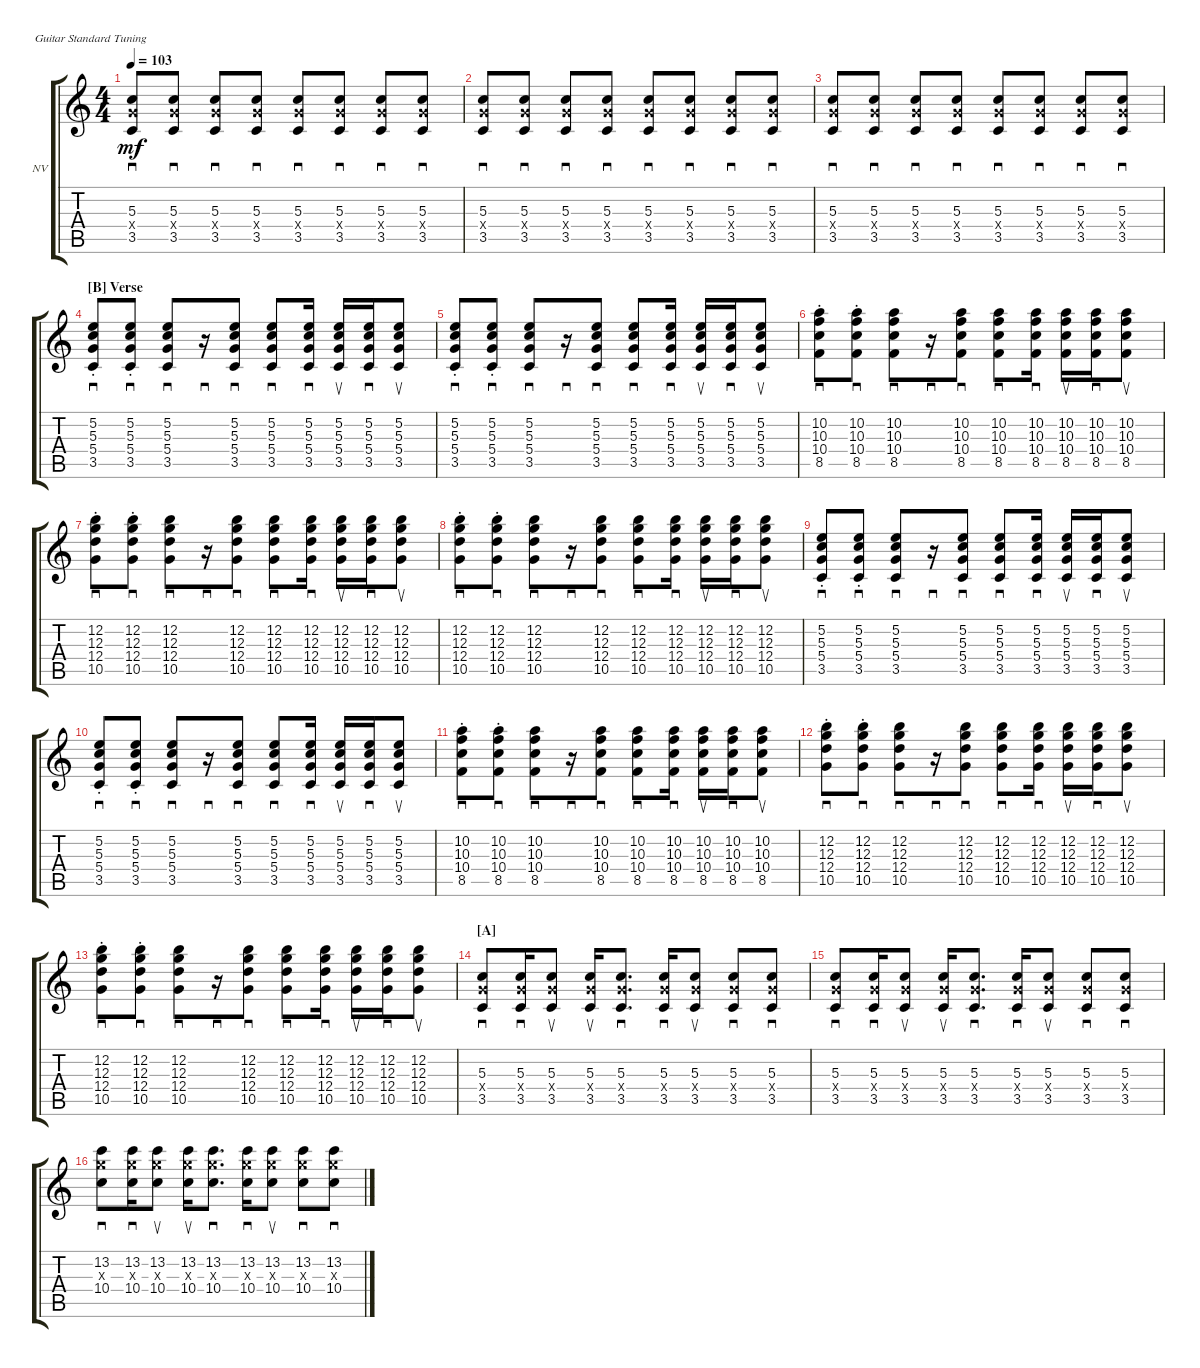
\defaultSystemsLayout 4
\bracketExtendMode groupsimilarinstruments
\firstSystemTrackNameOrientation horizontal
\otherSystemsTrackNameOrientation horizontal
\track ("Nick Valensi" "NV") {instrument electricguitarclean}
\staff {score tabs}
\tuning (E4 B3 G3 D3 A2 E2)
\ts (4 4)
\tempo 103
\clef g2
\ks c
(3.5 5.3 5.4{x}).8{sd dy mf} (3.5 5.3 5.4{x}).8{sd} (3.5 5.3 5.4{x}).8{sd} (3.5 5.3 5.4{x}).8{sd} (3.5 5.3 5.4{x}).8{sd} (3.5 5.3 5.4{x}).8{sd} (3.5 5.3 5.4{x}).8{sd} (3.5 5.3 5.4{x}).8{sd} |
(3.5 5.3 5.4{x}).8{sd} (3.5 5.3 5.4{x}).8{sd} (3.5 5.3 5.4{x}).8{sd} (3.5 5.3 5.4{x}).8{sd} (3.5 5.3 5.4{x}).8{sd} (3.5 5.3 5.4{x}).8{sd} (3.5 5.3 5.4{x}).8{sd} (3.5 5.3 5.4{x}).8{sd} |
(3.5 5.3 5.4{x}).8{sd} (3.5 5.3 5.4{x}).8{sd} (3.5 5.3 5.4{x}).8{sd} (3.5 5.3 5.4{x}).8{sd} (3.5 5.3 5.4{x}).8{sd} (3.5 5.3 5.4{x}).8{sd} (3.5 5.3 5.4{x}).8{sd} (3.5 5.3 5.4{x}).8{sd} |
\section ("B" "Verse")
(3.5{st} 5.4{st} 5.3{st} 5.2{st}).8{sd} (3.5{st} 5.4{st} 5.3{st} 5.2{st}).8{sd} (3.5 5.4 5.3 5.2).8{sd} r.16{sd} (3.5 5.4 5.3 5.2).8{sd} (3.5 5.4 5.3 5.2).8{sd} (3.5 5.4 5.3 5.2).16{sd} (3.5 5.4 5.3 5.2).16{su} (3.5 5.4 5.3 5.2).16{sd} (3.5 5.4 5.3 5.2).8{su} |
(3.5{st} 5.4{st} 5.3{st} 5.2{st}).8{sd} (3.5{st} 5.4{st} 5.3{st} 5.2{st}).8{sd} (3.5 5.4 5.3 5.2).8{sd} r.16{sd} (3.5 5.4 5.3 5.2).8{sd} (3.5 5.4 5.3 5.2).8{sd} (3.5 5.4 5.3 5.2).16{sd} (3.5 5.4 5.3 5.2).16{su} (3.5 5.4 5.3 5.2).16{sd} (3.5 5.4 5.3 5.2).8{su} |
(8.5{st} 10.4{st} 10.3{st} 10.2{st}).8{sd} (8.5{st} 10.4{st} 10.3{st} 10.2{st}).8{sd} (8.5 10.4 10.3 10.2).8{sd} r.16{sd} (8.5 10.4 10.3 10.2).8{sd} (8.5 10.4 10.3 10.2).8{sd} (8.5 10.4 10.3 10.2).16{sd} (8.5 10.4 10.3 10.2).16{su} (8.5 10.4 10.3 10.2).16{sd} (8.5 10.4 10.3 10.2).8{su} |
(10.5{st} 12.4{st} 12.3{st} 12.2{st}).8{sd} (10.5{st} 12.4{st} 12.3{st} 12.2{st}).8{sd} (10.5 12.4 12.3 12.2).8{sd} r.16{sd} (10.5 12.4 12.3 12.2).8{sd} (10.5 12.4 12.3 12.2).8{sd} (10.5 12.4 12.3 12.2).16{sd} (10.5 12.4 12.3 12.2).16{su} (10.5 12.4 12.3 12.2).16{sd} (10.5 12.4 12.3 12.2).8{su} |
(10.5{st} 12.4{st} 12.3{st} 12.2{st}).8{sd} (10.5{st} 12.4{st} 12.3{st} 12.2{st}).8{sd} (10.5 12.4 12.3 12.2).8{sd} r.16{sd} (10.5 12.4 12.3 12.2).8{sd} (10.5 12.4 12.3 12.2).8{sd} (10.5 12.4 12.3 12.2).16{sd} (10.5 12.4 12.3 12.2).16{su} (10.5 12.4 12.3 12.2).16{sd} (10.5 12.4 12.3 12.2).8{su} |
(3.5{st} 5.4{st} 5.3{st} 5.2{st}).8{sd} (3.5{st} 5.4{st} 5.3{st} 5.2{st}).8{sd} (3.5 5.4 5.3 5.2).8{sd} r.16{sd} (3.5 5.4 5.3 5.2).8{sd} (3.5 5.4 5.3 5.2).8{sd} (3.5 5.4 5.3 5.2).16{sd} (3.5 5.4 5.3 5.2).16{su} (3.5 5.4 5.3 5.2).16{sd} (3.5 5.4 5.3 5.2).8{su} |
(3.5{st} 5.4{st} 5.3{st} 5.2{st}).8{sd} (3.5{st} 5.4{st} 5.3{st} 5.2{st}).8{sd} (3.5 5.4 5.3 5.2).8{sd} r.16{sd} (3.5 5.4 5.3 5.2).8{sd} (3.5 5.4 5.3 5.2).8{sd} (3.5 5.4 5.3 5.2).16{sd} (3.5 5.4 5.3 5.2).16{su} (3.5 5.4 5.3 5.2).16{sd} (3.5 5.4 5.3 5.2).8{su} |
(8.5{st} 10.4{st} 10.3{st} 10.2{st}).8{sd} (8.5{st} 10.4{st} 10.3{st} 10.2{st}).8{sd} (8.5 10.4 10.3 10.2).8{sd} r.16{sd} (8.5 10.4 10.3 10.2).8{sd} (8.5 10.4 10.3 10.2).8{sd} (8.5 10.4 10.3 10.2).16{sd} (8.5 10.4 10.3 10.2).16{su} (8.5 10.4 10.3 10.2).16{sd} (8.5 10.4 10.3 10.2).8{su} |
(10.5{st} 12.4{st} 12.3{st} 12.2{st}).8{sd} (10.5{st} 12.4{st} 12.3{st} 12.2{st}).8{sd} (10.5 12.4 12.3 12.2).8{sd} r.16{sd} (10.5 12.4 12.3 12.2).8{sd} (10.5 12.4 12.3 12.2).8{sd} (10.5 12.4 12.3 12.2).16{sd} (10.5 12.4 12.3 12.2).16{su} (10.5 12.4 12.3 12.2).16{sd} (10.5 12.4 12.3 12.2).8{su} |
(10.5{st} 12.4{st} 12.3{st} 12.2{st}).8{sd} (10.5{st} 12.4{st} 12.3{st} 12.2{st}).8{sd} (10.5 12.4 12.3 12.2).8{sd} r.16{sd} (10.5 12.4 12.3 12.2).8{sd} (10.5 12.4 12.3 12.2).8{sd} (10.5 12.4 12.3 12.2).16{sd} (10.5 12.4 12.3 12.2).16{su} (10.5 12.4 12.3 12.2).16{sd} (10.5 12.4 12.3 12.2).8{su} |
\section ("A" "")
(3.5 5.3 5.4{x}).8{sd} (3.5 5.3 5.4{x}).16{sd} (3.5 5.3 5.4{x}).8{su} (3.5 5.3 5.4{x}).16{su} (3.5 5.3 5.4{x}).8{d sd} (3.5 5.3 5.4{x}).16{sd} (3.5 5.3 5.4{x}).8{su} (3.5 5.3 5.4{x}).8{sd} (3.5 5.3 5.4{x}).8{sd} |
(3.5 5.3 5.4{x}).8{sd} (3.5 5.3 5.4{x}).16{sd} (3.5 5.3 5.4{x}).8{su} (3.5 5.3 5.4{x}).16{su} (3.5 5.3 5.4{x}).8{d sd} (3.5 5.3 5.4{x}).16{sd} (3.5 5.3 5.4{x}).8{su} (3.5 5.3 5.4{x}).8{sd} (3.5 5.3 5.4{x}).8{sd} |
(12.3{x} 10.4 13.2).8{sd} (12.3{x} 10.4 13.2).16{sd} (12.3{x} 10.4 13.2).8{su} (12.3{x} 10.4 13.2).16{su} (12.3{x} 10.4 13.2).8{d sd} (12.3{x} 10.4 13.2).16{sd} (12.3{x} 10.4 13.2).8{su} (12.3{x} 10.4 13.2).8{sd} (12.3{x} 10.4 13.2).8{sd}
